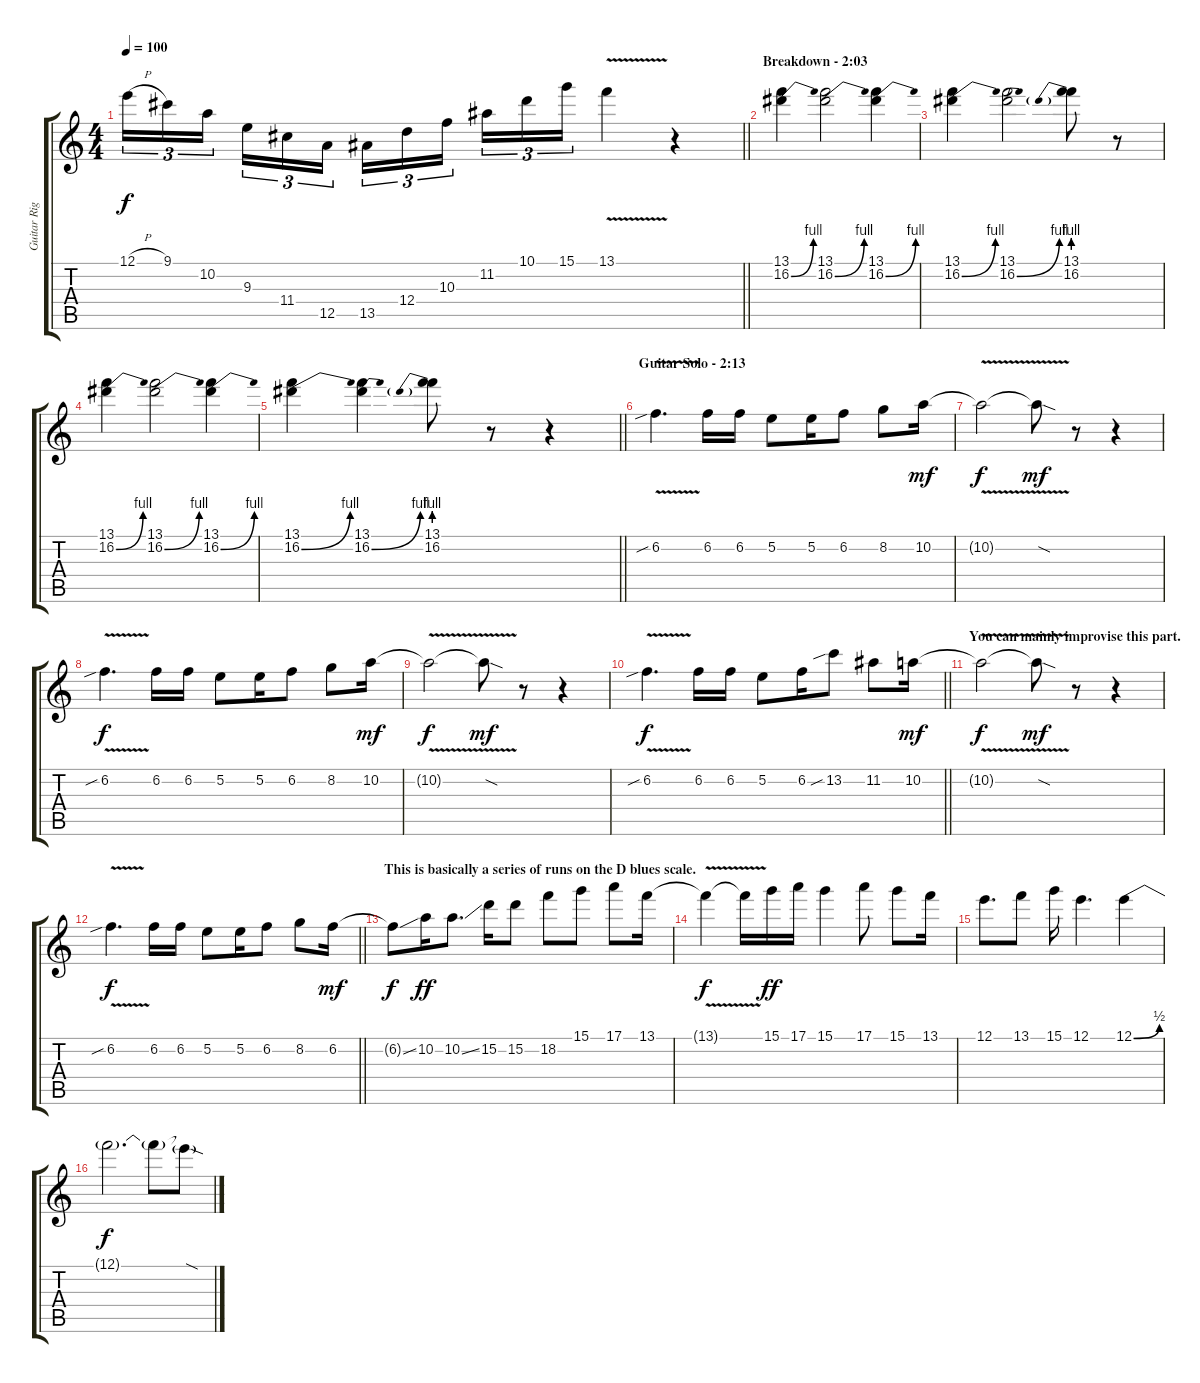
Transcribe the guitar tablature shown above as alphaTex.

\track ("Guitar Right" "Guitar Rig") {instrument distortionguitar}
\staff {score tabs}
\tuning (E4 B3 G3 D3 A2 D2) {hide}
\ts (4 4)
\tempo 100
\clef g2
\barLineRight lightlight
\ks c
12.1{h}.16{tu (3 2) dy f} 9.1.16{tu (3 2)} 10.2.16{tu (3 2) beam splitsecondary} 9.3.16{tu (3 2)} 11.4.16{tu (3 2)} 12.5.16{tu (3 2)} 13.5.16{tu (3 2)} 12.4.16{tu (3 2)} 10.3.16{tu (3 2) beam splitsecondary} 11.2.16{tu (3 2)} 10.1.16{tu (3 2)} 15.1.16{tu (3 2)} 13.1{v}.4 r.4 |
\section ("" "Breakdown - 2:03")
(13.1 16.2{be (bend 0 0 60 4)}).4 (13.1 16.2{be (bend 0 0 60 4)}).2 (13.1 16.2{be (bend 0 0 60 4)}).4 |
(13.1 16.2{be (bend 0 0 60 4)}).4 (13.1 16.2{be (bend 0 0 60 4)}).2 (13.1 16.2{be (prebend 0 4 60 4)}).8 r.8 |
(13.1 16.2{be (bend 0 0 60 4)}).4 (13.1 16.2{be (bend 0 0 60 4)}).2 (13.1 16.2{be (bend 0 0 60 4)}).4 |
\barLineRight lightlight
(13.1 16.2{be (bend 0 0 60 4)}).4 (13.1 16.2{be (bend 0 0 60 4)}).4 (13.1 16.2{be (prebend 0 4 60 4)}).8 r.8 r.4 |
\section ("" "Guitar Solo - 2:13")
6.2{v sib}.4{d} 6.2.16 6.2.16 5.2.8 5.2.16 6.2.8 8.2.8 10.2.16{dy mf} |
10.2{v t}.2{dy f} 10.2{sod t}.8{dy mf} r.8 r.4 |
6.2{v sib}.4{d dy f} 6.2.16 6.2.16 5.2.8 5.2.16 6.2.8 8.2.8 10.2.16{dy mf} |
10.2{v t}.2{dy f} 10.2{sod t}.8{dy mf} r.8 r.4 |
\barLineRight lightlight
6.2{v sib}.4{d dy f} 6.2.16 6.2.16 5.2.8 6.2.16 13.2{sib}.8 11.2.8 10.2.16{dy mf} |
\section ("" "You can mainly improvise this part.")
10.2{v t}.2{dy f} 10.2{sod t}.8{dy mf} r.8 r.4 |
\barLineRight lightlight
6.2{v sib}.4{d dy f} 6.2.16 6.2.16 5.2.8 5.2.16 6.2.8 8.2.8 6.2.16{dy mf} |
\section ("" "This is basically a series of runs on the D blues scale.")
6.2{ss t}.8{dy f} 10.2.16{dy ff} 10.2{ss}.8{d} 15.2.16 15.2.8 18.2.8 15.1.8 17.1.8 13.1.16 |
13.1{v t}.4{dy f} 13.1{t}.16 15.1.16{dy ff} 17.1.16 15.1.4 17.1.8 15.1.8 13.1.16 |
12.1.8{d} 13.1.8 15.1.16 12.1.4{d} 12.1{be (bend 0 0 60 2)}.4 |
12.1{t}.2{d dy f} 12.1{t}.8 12.1{sod t}.8
